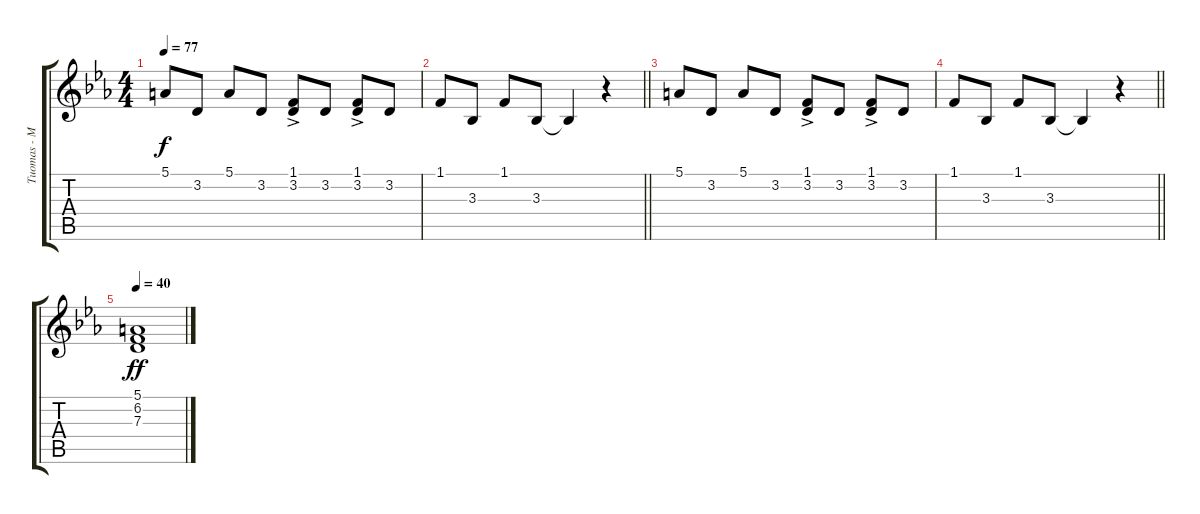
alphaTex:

\track ("Tuomas - Music box" "Tuomas - M") {instrument musicbox}
\staff {score tabs}
\tuning (E4 B3 G3 D3 A2 E2) {hide}
\ts (4 4)
\tempo 77
\clef g2
\ks cminor
5.1.8{dy f} 3.2.8 5.1.8 3.2.8 (1.1{ac} 3.2{ac}).8 3.2.8 (1.1{ac} 3.2{ac}).8 3.2.8 |
\barLineRight lightlight
1.1.8 3.3.8 1.1.8 3.3.8 3.3{t}.4 r.4 |
5.1.8 3.2.8 5.1.8 3.2.8 (1.1{ac} 3.2{ac}).8 3.2.8 (1.1{ac} 3.2{ac}).8 3.2.8 |
\barLineRight lightlight
1.1.8 3.3.8 1.1.8 3.3.8 3.3{t}.4 r.4 |
\tempo 40
(5.1 6.2 7.3).1{dy ff}
